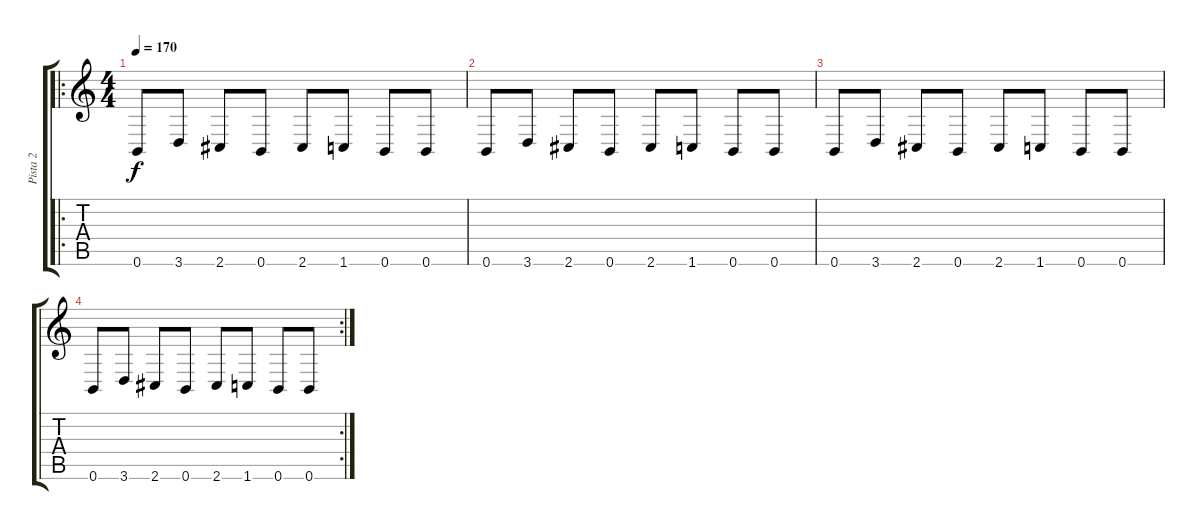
\track ("Pista 2" "Pista 2") {instrument distortionguitar}
\staff {score tabs}
\tuning (Db4 Ab3 E3 B2 Gb2 B1) {hide}
\ro
\ts (4 4)
\tempo 170
\clef g2
\ks c
0.6.8{dy f} 3.6.8 2.6.8 0.6.8 2.6.8 1.6.8 0.6.8 0.6.8 |
0.6.8 3.6.8 2.6.8 0.6.8 2.6.8 1.6.8 0.6.8 0.6.8 |
0.6.8 3.6.8 2.6.8 0.6.8 2.6.8 1.6.8 0.6.8 0.6.8 |
\rc 2
0.6.8 3.6.8 2.6.8 0.6.8 2.6.8 1.6.8 0.6.8 0.6.8
